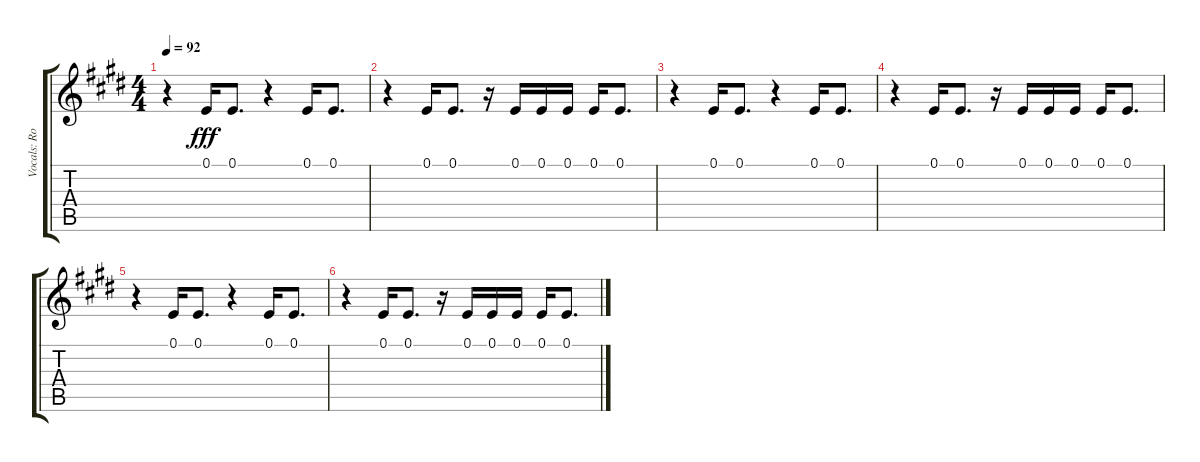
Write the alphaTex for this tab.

\track ("Vocals: Rob" "Vocals: Ro") {instrument lead2sawtooth}
\staff {score tabs}
\tuning (E4 B3 G3 D3 A2 E2) {hide}
\ts (4 4)
\tempo 92
\clef g2
\ks e
r.4{dy fff} 0.1.16 0.1.8{d} r.4 0.1.16 0.1.8{d} |
r.4 0.1.16 0.1.8{d} r.16 0.1.16 0.1.16 0.1.16 0.1.16 0.1.8{d} |
r.4 0.1.16 0.1.8{d} r.4 0.1.16 0.1.8{d} |
r.4 0.1.16 0.1.8{d} r.16 0.1.16 0.1.16 0.1.16 0.1.16 0.1.8{d} |
r.4 0.1.16 0.1.8{d} r.4 0.1.16 0.1.8{d} |
r.4 0.1.16 0.1.8{d} r.16 0.1.16 0.1.16 0.1.16 0.1.16 0.1.8{d}
